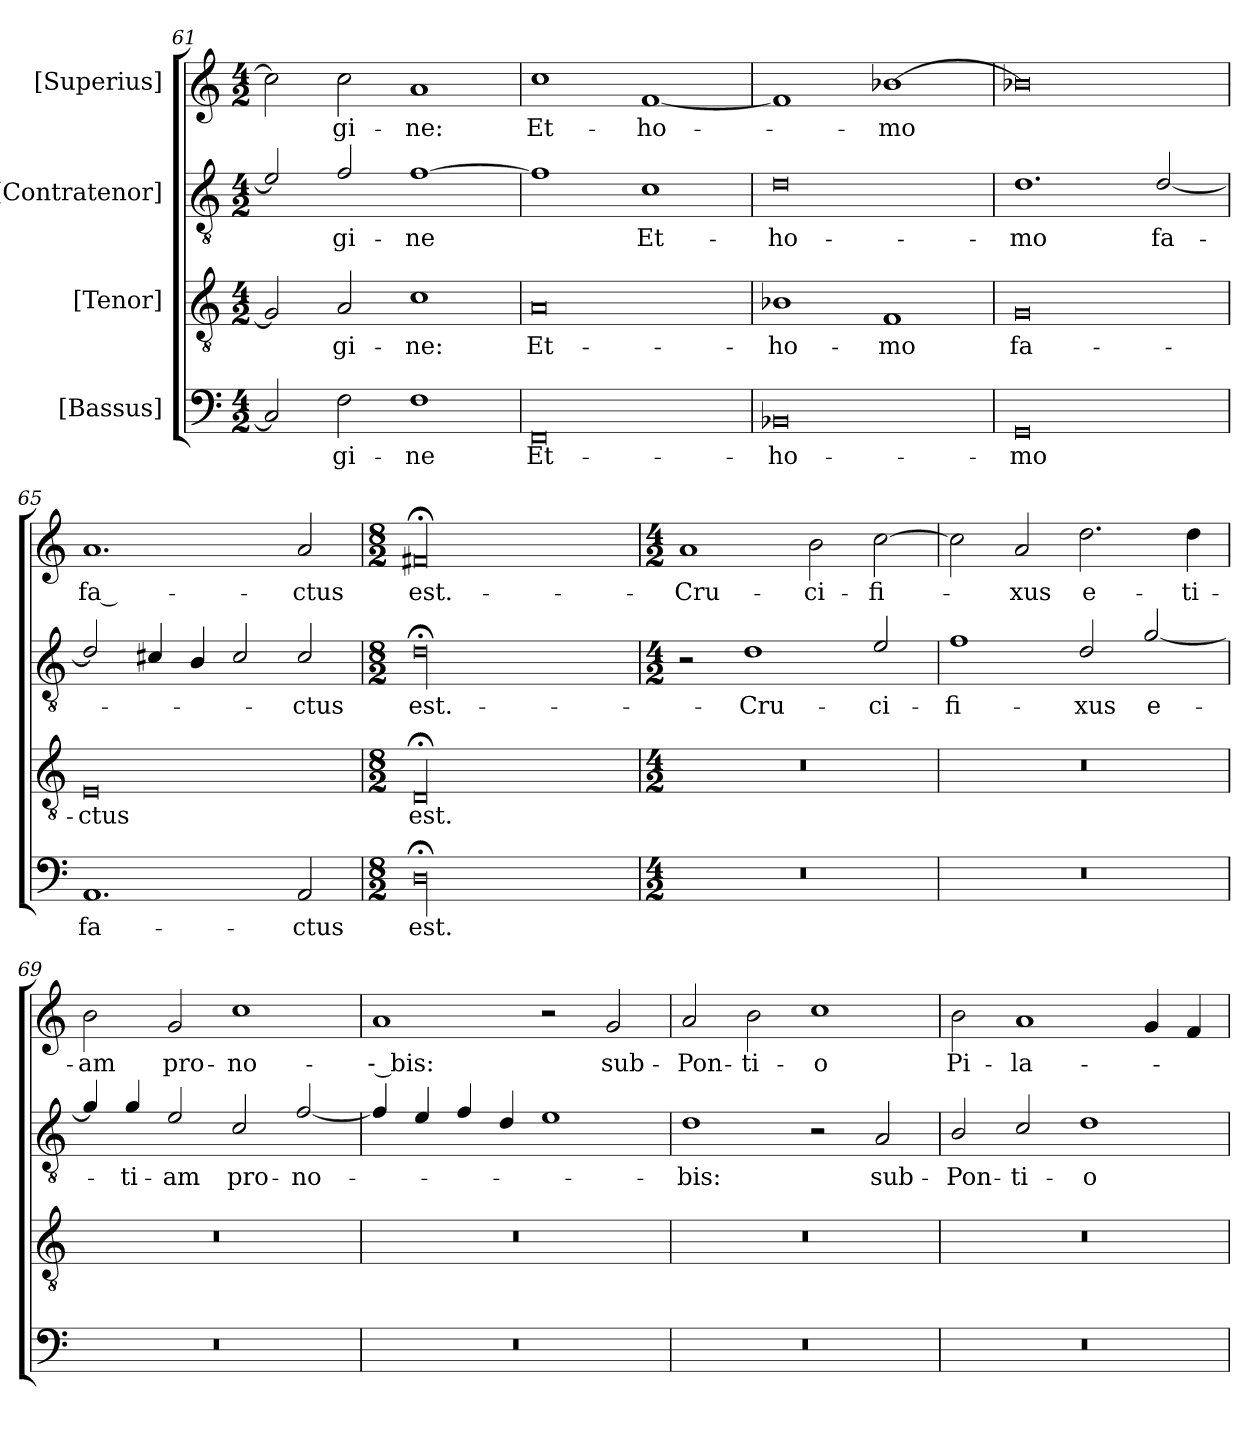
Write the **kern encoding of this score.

**kern	**text	**kern	**text	**kern	**text	**kern	**text
*part4	*part4	*part3	*part3	*part2	*part2	*part1	*part1
*staff4	*staff4	*staff3	*staff3	*staff2	*staff2	*staff1	*staff1
*I"[Bassus]	*	*I"[Tenor]	*	*I"[Contratenor]	*	*I"[Superius]	*
*clefF4	*	*clefGv2	*	*clefGv2	*	*clefG2	*
*k[]	*	*k[]	*	*k[]	*	*k[]	*
*M4/2	*	*M4/2	*	*M4/2	*	*M4/2	*
=61	=61	=61	=61	=61	=61	=61	=61
2C/]	.	2G/]	.	2e/]	.	2cc\]	.
2F\	-gi-	2A/	-gi-	2f/	-gi-	2cc\	-gi-
1F\	-ne	1c\	-ne:	[1f\	-ne	1a/	-ne:
=62	=62	=62	=62	=62	=62	=62	=62
0FF/	Et-	0A/	Et-	1f\]	.	1cc\	Et-
.	.	.	.	1c\	Et-	[1f/	ho-
=63	=63	=63	=63	=63	=63	=63	=63
0BB-X/	ho-	1B-X\	ho-	0d\	ho-	1f/]	.
.	.	1F/	-mo	.	.	[1b-X\	-mo
=64	=64	=64	=64	=64	=64	=64	=64
0GG/	-mo	0G/	fa-	1.d\	-mo	0b-X\]	.
.	.	.	.	[2d/	fa-	.	.
=65	=65	=65	=65	=65	=65	=65	=65
1.AA/	fa-	0E/	-ctus	2d/]	.	1.a/	fa ­-
.	.	.	.	4c#X/	.	.	.
.	.	.	.	4B/	.	.	.
.	.	.	.	2c#/	.	.	.
2AA/	-ctus	.	.	2c#/	-ctus	2a/	-ctus
=66	=66	=66	=66	=66	=66	=66	=66
*M8/2	*	*M8/2	*	*M8/2	*	*M8/2	*
00D;<\	est.-	00D;</	est.-	00d;<\	est.-	00f#X;</	est.-
=67	=67	=67	=67	=67	=67	=67	=67
*M4/2	*	*M4/2	*	*M4/2	*	*M4/2	*
0r	.	0r	.	2r	.	1a/	Cru-
.	.	.	.	1d\	Cru-	.	.
.	.	.	.	.	.	2b\	-ci-
.	.	.	.	2e/	-ci-	[2cc\	-fi-
=68	=68	=68	=68	=68	=68	=68	=68
0r	.	0r	.	1f\	-fi-	2cc\]	.
.	.	.	.	.	.	2a/	-xus
.	.	.	.	2d/	-xus	2.dd\	e-
.	.	.	.	[2g/	e-	.	.
.	.	.	.	.	.	4dd\	-ti-
=69	=69	=69	=69	=69	=69	=69	=69
0r	.	0r	.	4g/]	.	2b\	-am
.	.	.	.	4g/	-ti-	.	.
.	.	.	.	2e/	-am	2g/	pro-
.	.	.	.	2c/	pro-	1cc\	no-
.	.	.	.	[2f/	no-	.	.
=70	=70	=70	=70	=70	=70	=70	=70
0r	.	0r	.	4f/]	.	1a/	-- bis:
.	.	.	.	4e/	.	.	.
.	.	.	.	4f/	.	.	.
.	.	.	.	4d/	.	.	.
.	.	.	.	1e\	.	2r	.
.	.	.	.	.	.	2g/	sub-
=71	=71	=71	=71	=71	=71	=71	=71
0r	.	0r	.	1d\	-bis:	2a/	Pon-
.	.	.	.	.	.	2b\	-ti-
.	.	.	.	2r	.	1cc\	-o
.	.	.	.	2A/	sub-	.	.
=72	=72	=72	=72	=72	=72	=72	=72
0r	.	0r	.	2B/	Pon-	2b\	Pi-
.	.	.	.	2c/	-ti-	1a/	-la­-
.	.	.	.	1d\	-o	.	.
.	.	.	.	.	.	4g/	.
.	.	.	.	.	.	4f/	.
=	=	=	=	=	=	=	=
*-	*-	*-	*-	*-	*-	*-	*-
